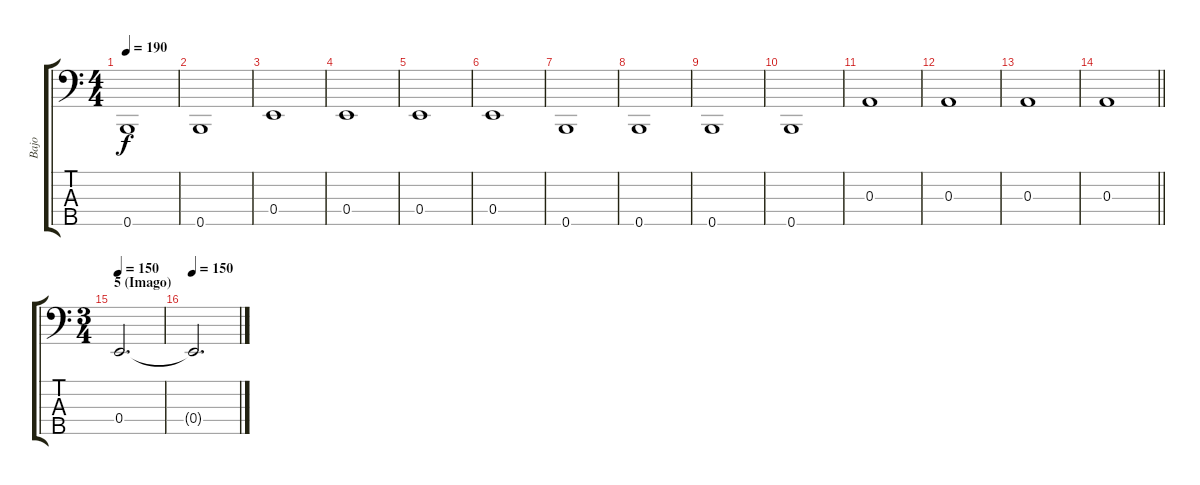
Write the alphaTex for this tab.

\track ("Bajo" "Bajo") {instrument fretlessbass}
\staff {score tabs}
\tuning (G2 D2 A1 E1 B0) {hide}
\ts (4 4)
\tempo 190
\clef f4
\ks c
0.5.1{dy f} |
0.5.1 |
0.4.1 |
0.4.1 |
0.4.1 |
0.4.1 |
0.5.1 |
0.5.1 |
0.5.1 |
0.5.1 |
0.3.1 |
0.3.1 |
0.3.1 |
\barLineRight lightlight
0.3.1 |
\ts (3 4)
\section ("" "5 (Imago)")
\tempo 150
0.4.2{d} |
\tempo 150
0.4{t}.2{d}
